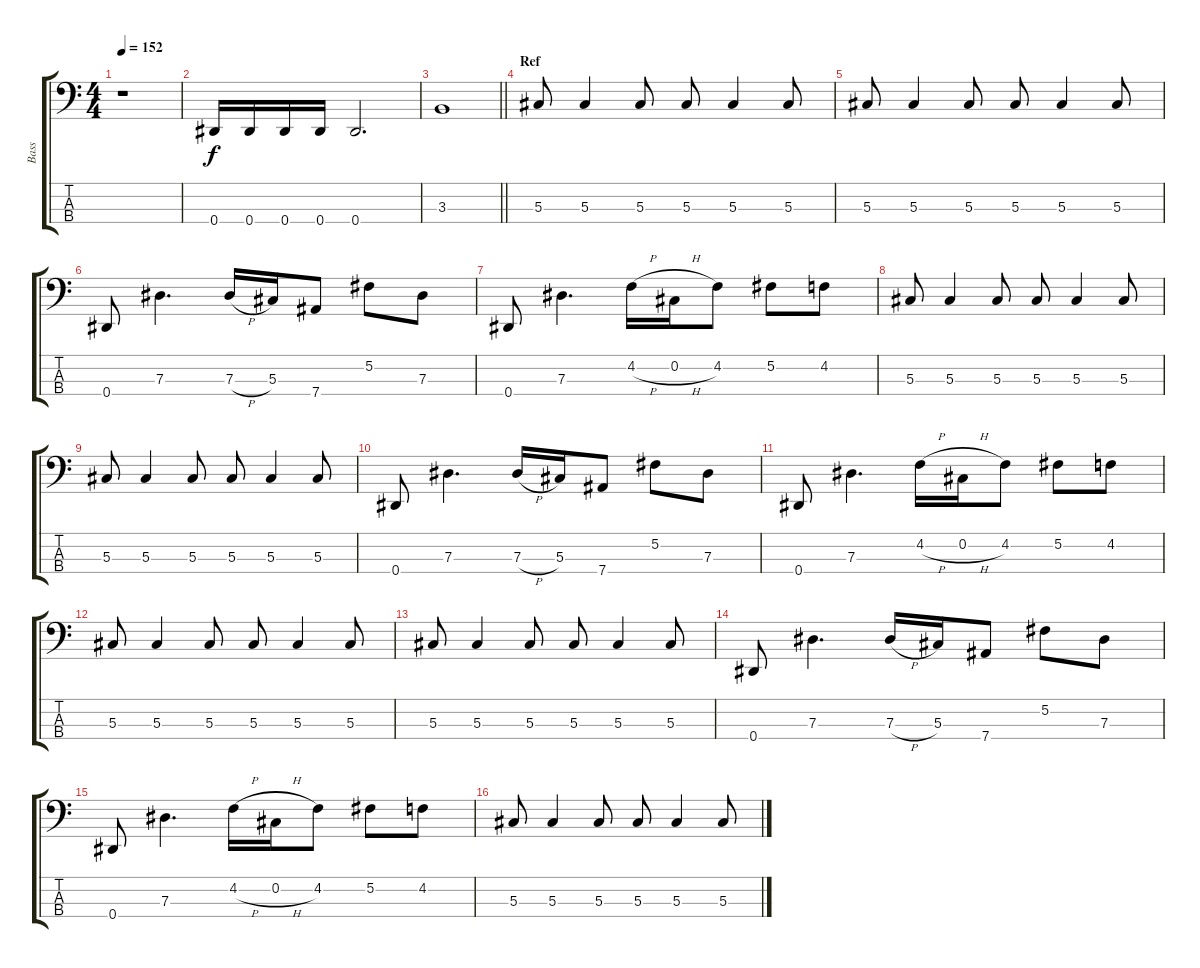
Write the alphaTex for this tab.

\track ("Bass" "Bass") {instrument electricbassfinger}
\staff {score tabs}
\tuning (Gb2 Db2 Ab1 Eb1) {hide}
\ts (4 4)
\tempo 152
\clef f4
\ks c
r.1{dy f} |
0.4.16 0.4.16 0.4.16 0.4.16 0.4.2{d} |
\barLineRight lightlight
3.3.1 |
\section ("" "Ref")
5.3.8 5.3.4 5.3.8 5.3.8 5.3.4 5.3.8 |
5.3.8 5.3.4 5.3.8 5.3.8 5.3.4 5.3.8 |
0.4.8 7.3.4{d} 7.3{h}.16 5.3.16 7.4.8 5.2.8 7.3.8 |
0.4.8 7.3.4{d} 4.2{h}.16 0.2{h}.16 4.2.8 5.2.8 4.2.8 |
5.3.8 5.3.4 5.3.8 5.3.8 5.3.4 5.3.8 |
5.3.8 5.3.4 5.3.8 5.3.8 5.3.4 5.3.8 |
0.4.8 7.3.4{d} 7.3{h}.16 5.3.16 7.4.8 5.2.8 7.3.8 |
0.4.8 7.3.4{d} 4.2{h}.16 0.2{h}.16 4.2.8 5.2.8 4.2.8 |
5.3.8 5.3.4 5.3.8 5.3.8 5.3.4 5.3.8 |
5.3.8 5.3.4 5.3.8 5.3.8 5.3.4 5.3.8 |
0.4.8 7.3.4{d} 7.3{h}.16 5.3.16 7.4.8 5.2.8 7.3.8 |
0.4.8 7.3.4{d} 4.2{h}.16 0.2{h}.16 4.2.8 5.2.8 4.2.8 |
5.3.8 5.3.4 5.3.8 5.3.8 5.3.4 5.3.8
